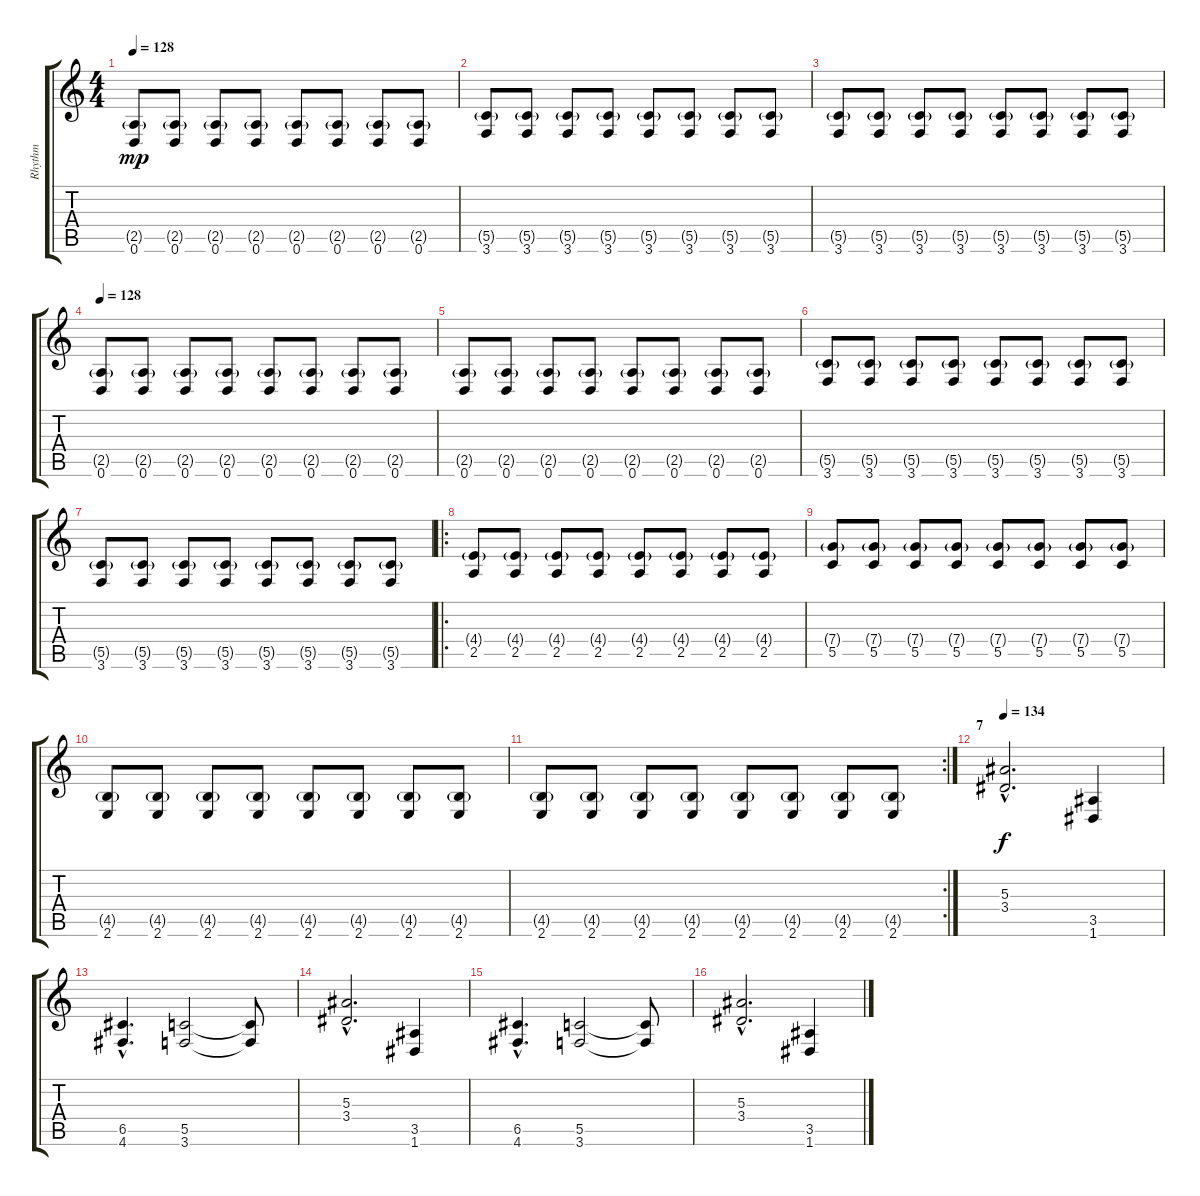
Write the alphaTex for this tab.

\track ("Rhythm" "Rhythm") {instrument distortionguitar}
\staff {score tabs}
\tuning (D4 A3 F3 C3 G2 D2) {hide}
\ts (4 4)
\tempo 128
\clef g2
\ks c
(2.5{g} 0.6).8{dy mp} (2.5{g} 0.6).8 (2.5{g} 0.6).8 (2.5{g} 0.6).8 (2.5{g} 0.6).8 (2.5{g} 0.6).8 (2.5{g} 0.6).8 (2.5{g} 0.6).8 |
(5.5{g} 3.6).8 (5.5{g} 3.6).8 (5.5{g} 3.6).8 (5.5{g} 3.6).8 (5.5{g} 3.6).8 (5.5{g} 3.6).8 (5.5{g} 3.6).8 (5.5{g} 3.6).8 |
(5.5{g} 3.6).8 (5.5{g} 3.6).8 (5.5{g} 3.6).8 (5.5{g} 3.6).8 (5.5{g} 3.6).8 (5.5{g} 3.6).8 (5.5{g} 3.6).8 (5.5{g} 3.6).8 |
\tempo 128
(2.5{g} 0.6).8 (2.5{g} 0.6).8 (2.5{g} 0.6).8 (2.5{g} 0.6).8 (2.5{g} 0.6).8 (2.5{g} 0.6).8 (2.5{g} 0.6).8 (2.5{g} 0.6).8 |
(2.5{g} 0.6).8 (2.5{g} 0.6).8 (2.5{g} 0.6).8 (2.5{g} 0.6).8 (2.5{g} 0.6).8 (2.5{g} 0.6).8 (2.5{g} 0.6).8 (2.5{g} 0.6).8 |
(5.5{g} 3.6).8 (5.5{g} 3.6).8 (5.5{g} 3.6).8 (5.5{g} 3.6).8 (5.5{g} 3.6).8 (5.5{g} 3.6).8 (5.5{g} 3.6).8 (5.5{g} 3.6).8 |
(5.5{g} 3.6).8 (5.5{g} 3.6).8 (5.5{g} 3.6).8 (5.5{g} 3.6).8 (5.5{g} 3.6).8 (5.5{g} 3.6).8 (5.5{g} 3.6).8 (5.5{g} 3.6).8 |
\ro
(4.4{g} 2.5).8 (4.4{g} 2.5).8 (4.4{g} 2.5).8 (4.4{g} 2.5).8 (4.4{g} 2.5).8 (4.4{g} 2.5).8 (4.4{g} 2.5).8 (4.4{g} 2.5).8 |
(7.4{g} 5.5).8 (7.4{g} 5.5).8 (7.4{g} 5.5).8 (7.4{g} 5.5).8 (7.4{g} 5.5).8 (7.4{g} 5.5).8 (7.4{g} 5.5).8 (7.4{g} 5.5).8 |
(4.5{g} 2.6).8 (4.5{g} 2.6).8 (4.5{g} 2.6).8 (4.5{g} 2.6).8 (4.5{g} 2.6).8 (4.5{g} 2.6).8 (4.5{g} 2.6).8 (4.5{g} 2.6).8 |
\rc 2
(4.5{g} 2.6).8 (4.5{g} 2.6).8 (4.5{g} 2.6).8 (4.5{g} 2.6).8 (4.5{g} 2.6).8 (4.5{g} 2.6).8 (4.5{g} 2.6).8 (4.5{g} 2.6).8 |
\section ("" "7")
\tempo 134
(5.3{hac} 3.4{hac}).2{d dy f} (3.5 1.6).4 |
(6.5{hac} 4.6{hac}).4{d} (5.5 3.6).2 (5.5{t} 3.6{t}).8 |
(5.3{hac} 3.4{hac}).2{d} (3.5 1.6).4 |
(6.5{hac} 4.6{hac}).4{d} (5.5 3.6).2 (5.5{t} 3.6{t}).8 |
(5.3{hac} 3.4{hac}).2{d} (3.5 1.6).4
